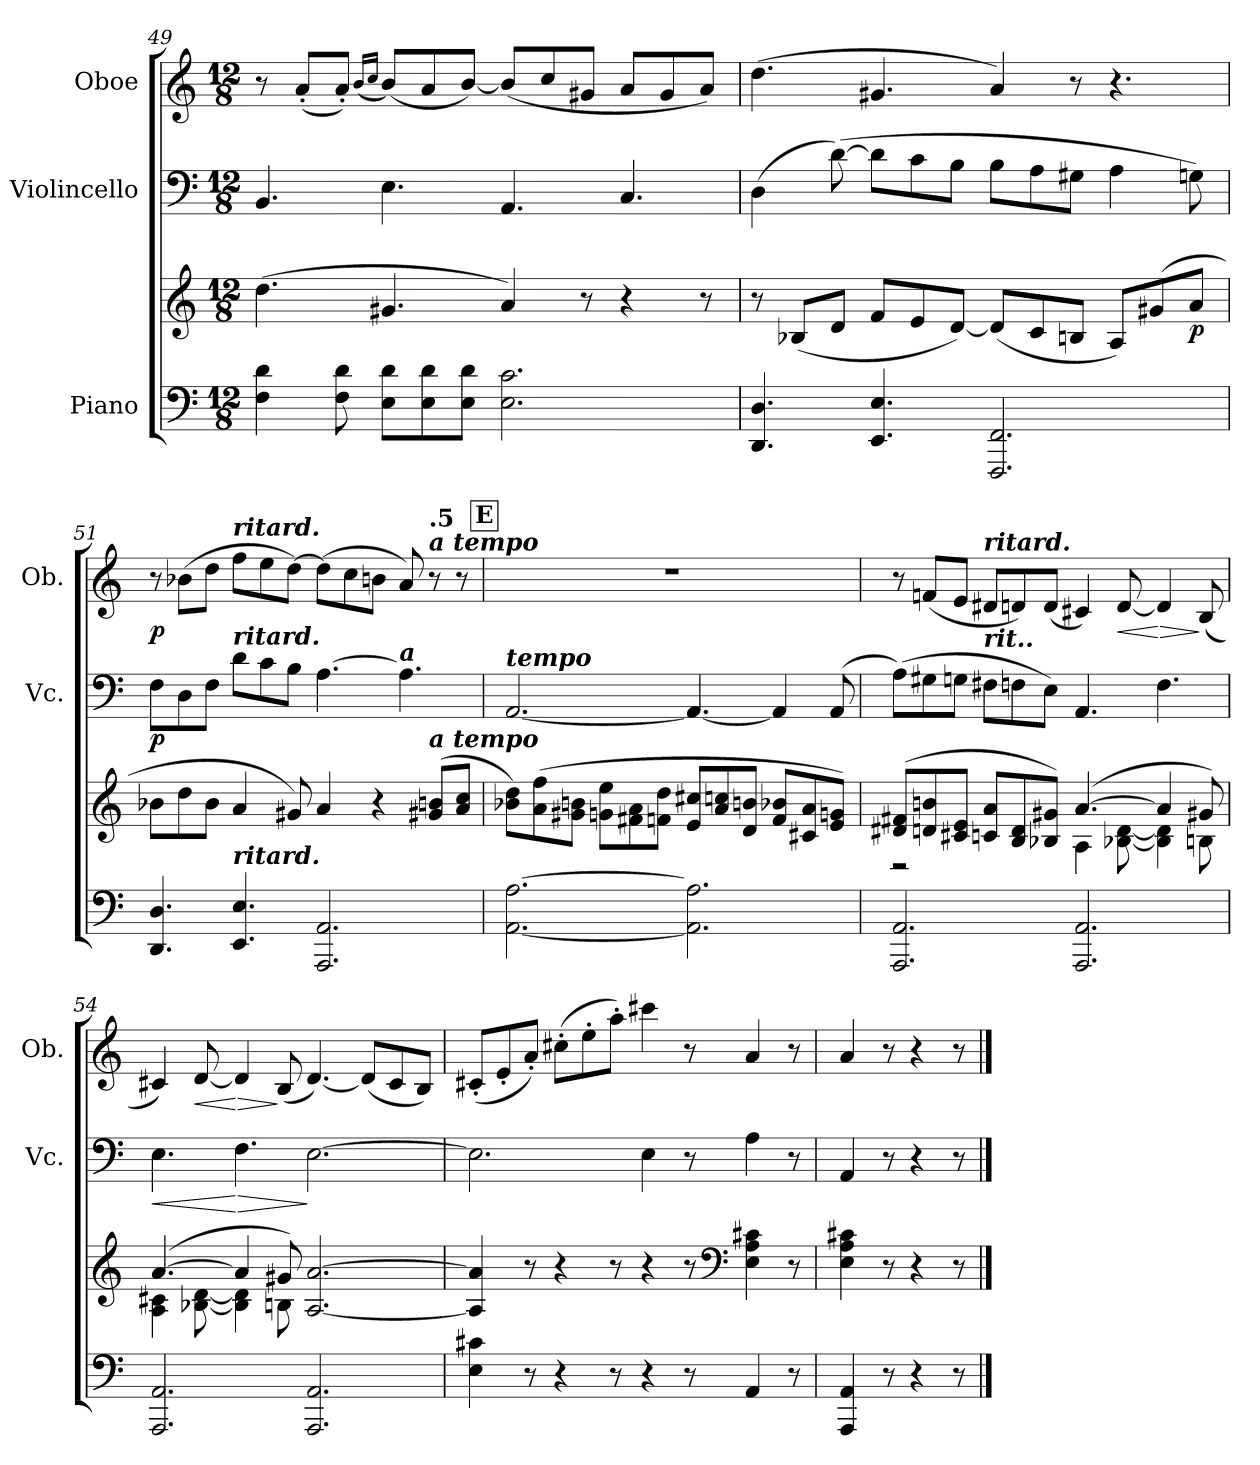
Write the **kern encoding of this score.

**kern	**kern	**dynam	**kern	**dynam	**kern	**dynam
*part3	*part3	*part3	*part2	*part2	*part1	*part1
*staff4	*staff3	*staff3/4	*staff2	*staff2	*staff1	*staff1
*I"Piano	*	*	*I"Violincello	*	*I"Oboe	*
*	*	*	*I'Vc.	*	*I'Ob.	*
*clefF4	*clefG2	*	*clefF4	*	*clefG2	*
*k[]	*k[]	*	*k[]	*	*k[]	*
*M12/8	*M12/8	*	*M12/8	*	*M12/8	*
=49	=49	=49	=49	=49	=49	=49
4F\ 4d\	(>4.dd\	.	4.BB/	.	8r	.
.	.	.	.	.	(<8a'/L	.
8F\ 8d\	.	.	.	.	8a'/J)	.
.	.	.	.	.	(<16qb/LL	.
.	.	.	.	.	16qcc/JJ	.
8E\ 8d\L	4.g#X/	.	4.E\	.	(<8b/L)	.
8E\ 8d\	.	.	.	.	8a/	.
8E\ 8d\J	.	.	.	.	[8b/J)	.
2.E\ 2.c\	4a/)	.	4.AA/	.	(<8b/L]	.
.	.	.	.	.	8cc/	.
.	8r	.	.	.	8g#X/J	.
.	4r	.	4.C/	.	8a/L	.
.	.	.	.	.	8g#/	.
.	8r	.	.	.	8a/J)	.
=50	=50	=50	=50	=50	=50	=50
4.DD/ 4.D/	8r	.	(>4D\	.	(>4.dd\	.
.	(<8B-X/L	.	.	.	.	.
.	8d/J	.	(>[8d\)	.	.	.
4.EE/ 4.E/	8f/L	.	8d\L]	.	4.g#X/	.
.	8e/	.	8c\	.	.	.
.	[8d/J)	.	8B\J	.	.	.
2.FFF/ 2.FF/	(<8d/L]	.	8B\L	.	4a/)	.
.	8c/	.	8A\	.	.	.
.	8Bn/J	.	8G#X\J	.	8r	.
.	8A/L)	.	4A\	.	4.r	.
.	(<8g#X/	.	.	.	.	.
!	!	!LO:DY:b	!	!	!	!
.	8a/J	p	8Gn\)	.	.	.
=51	=51	=51	=51	=51	=51	=51
!	!	!	!	!LO:DY:b	!	!LO:DY:b
4.DD/ 4.D/	8b-X\L	.	8F\L	p	8r	p
.	8dd\	.	8D\	.	(>8b-X\L	.
.	8b-\J	.	8F\J	.	8dd\J	.
!	!	!	!	!	!LO:TX:a:Bi:t=ritard.	!
!	!	!	!LO:TX:a:Bi:t=ritard.	!	!	!
!LO:TX:a:Bi:t=ritard.	!	!	!	!	!	!
4.EE/ 4.E/	4a/	.	8d\L	.	8ff\L	.
.	.	.	8c\	.	8ee\	.
*	*	*	*	*	*MM82	*
.	8g#X/)	.	8B\J	.	[8dd\J)	.
2.AAA/ 2.AA/	4a/	.	[4.A\	.	(>8dd\L]	.
*	*	*	*	*	*MM77	*
.	.	.	.	.	8cc\	.
*	*	*	*	*	*MM72	*
.	4r	.	.	.	8bn\J	.
!	!	!	!LO:TX:a:Bi:t=a	!	!	!
.	.	.	4.A\]	.	8a/)	.
*	*	*	*	*	*MM97	*
!	!	!	!	!	!LO:TX:a:Bi:t=a tempo	!
!	!	!	!	!	!LO:TX:a:B:t=.5	!
!	!LO:TX:a:Bi:t=a tempo	!	!	!	!	!
.	(<8g#X/ 8bn/L	.	.	.	8r	.
.	8a/ 8cc/J	.	.	.	8r	.
!!LO:LB:g=z
!!LO:REH:place=s1:a:B:fs=10:t=E
=52	=52	=52	=52	=52	=52	=52
!	!	!	!LO:TX:a:Bi:t=tempo	!	!	!
[2.AA\ [2.A\	8b-X\ 8dd\L)	.	[2.AA/	.	1.r	.
.	(>8a\ 8ff\	.	.	.	.	.
.	8g#X\ 8bn\J	.	.	.	.	.
.	8gn\ 8ee\L	.	.	.	.	.
.	8f#X\ 8a\	.	.	.	.	.
.	8fn\ 8dd\J	.	.	.	.	.
2.AA\] 2.A\]	8e/ 8cc#X/L	.	4.AA/_	.	.	.
.	8a/ 8ccn/	.	.	.	.	.
.	8d/ 8bn/J	.	.	.	.	.
.	8f/ 8b-X/L	.	4AA/]	.	.	.
.	8c#X/ 8a/	.	.	.	.	.
.	8e/ 8gn/J)	.	(<8AA/	.	.	.
=53	=53	=53	=53	=53	=53	=53
*	*^	*	*	*	*	*
2.AAA/ 2.AA/	(<8d#X/ 8f#X/L	2r	.	(>8A\L)	.	8r	.
.	8dn/ 8bn/	.	.	8G#X\	.	(<8fn/L	.
.	8c#X/ 8e/J	.	.	8Gn\J	.	8e/J	.
!	!	!	!	!	!	!LO:TX:a:Bi:t=ritard.	!
!	!	!	!	!LO:TX:a:Bi:t=rit..	!	!	!
.	8cn/ 8a/L	.	.	8F#X\L	.	8d#X/L	.
.	8B/ 8d/	4ryy	.	8Fn\	.	8dn/)	.
.	8B-X/ 8g#X/J)	.	.	8E\J)	.	(<8d/J	.
2.AAA/ 2.AA/	(>[4.a/	4A\	.	4.AA/	.	4c#X/)	.
!	!	!	!	!	!	!	!LO:HP:b
.	.	[8B-X\ [8d\	.	.	.	[8d/	<
!	!	!	!	!	!	!	!LO:HP:n=1:b
.	4a/]	4B-\] 4d\]	.	4.F\	.	4d/]	[ >
.	8g#X/)	8Bn\	.	.	.	(<8B/	]
=54	=54	=54	=54	=54	=54	=54	=54
!	!	!	!	!	!LO:HP:b	!	!
2.AAA/ 2.AA/	(>[4.a/	4A\ 4c#X\	.	4.E\	<	4c#X/)	.
!	!	!	!	!	!	!	!LO:HP:b
.	.	[8B-X\ [8d\	.	.	.	[8d/	<
!	!	!	!	!	!LO:HP:n=1:b	!	!LO:HP:n=1:b
.	4a/]	4B-\] 4d\]	.	4.F\	[ >	4d/]	[ >
.	8g#X/)	8Bn\	.	.	.	(<8B/	]
2.AAA/ 2.AA/	[2.A/ [2.a/	2.ryy	.	[2.E\	]	[4.d/)	.
.	.	.	.	.	.	(<8d/L]	.
.	.	.	.	.	.	8c#/	.
.	.	.	.	.	.	8B/J)	.
*	*v	*v	*	*	*	*	*
!!LO:PB:g=z
=55	=55	=55	=55	=55	=55	=55
4E\ 4c#X\	4A/] 4a/]	.	2.E\]	.	(<8c#X'/L	.
.	.	.	.	.	8e'/	.
8r	8r	.	.	.	8a'/J)	.
4r	4r	.	.	.	(>8cc#X'\L	.
.	.	.	.	.	8ee'\	.
8r	8r	.	.	.	8aa'\J)	.
4r	4r	.	4E\	.	4ccc#X\	.
8r	8r	.	8r	.	8r	.
*	*clefF4	*	*	*	*	*
4AA/	4E\ 4A\ 4c#X\	.	4A\	.	4a/	.
8r	8r	.	8r	.	8r	.
=56	=56	=56	=56	=56	=56	=56
4AAA/ 4AA/	4E\ 4A\ 4c#X\	.	4AA/	.	4a/	.
8r	8r	.	8r	.	8r	.
4r	4r	.	4r	.	4r	.
8r	8r	.	8r	.	8r	.
==	==	==	==	==	==	==
*-	*-	*-	*-	*-	*-	*-
